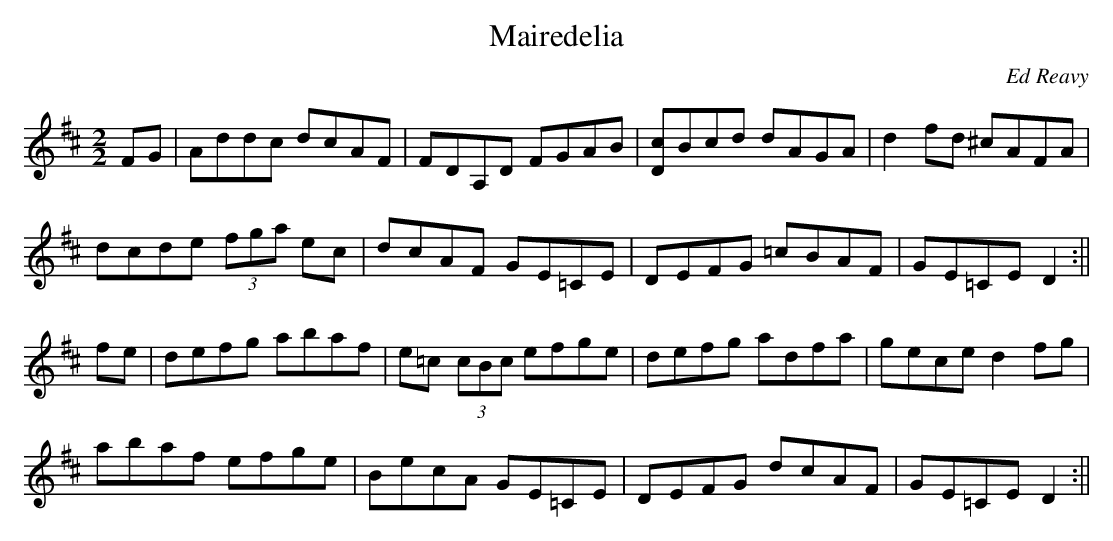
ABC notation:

X:1
T:Mairedelia
C:Ed Reavy
M:2/2
L:1/8
K:D
FG|Addc dcAF|FDA,D FGAB|[Dc]Bcd dAGA|d2 fd ^cAFA|
dcde (3fga ec|dcAF GE=CE|DEFG =cBAF|GE=CE D2:||
fe|defg abaf|e=c (3cBc efge|defg adfa|gece d2 fg|
abaf efge|BecA GE=CE|DEFG dcAF|GE=CE D2:||
